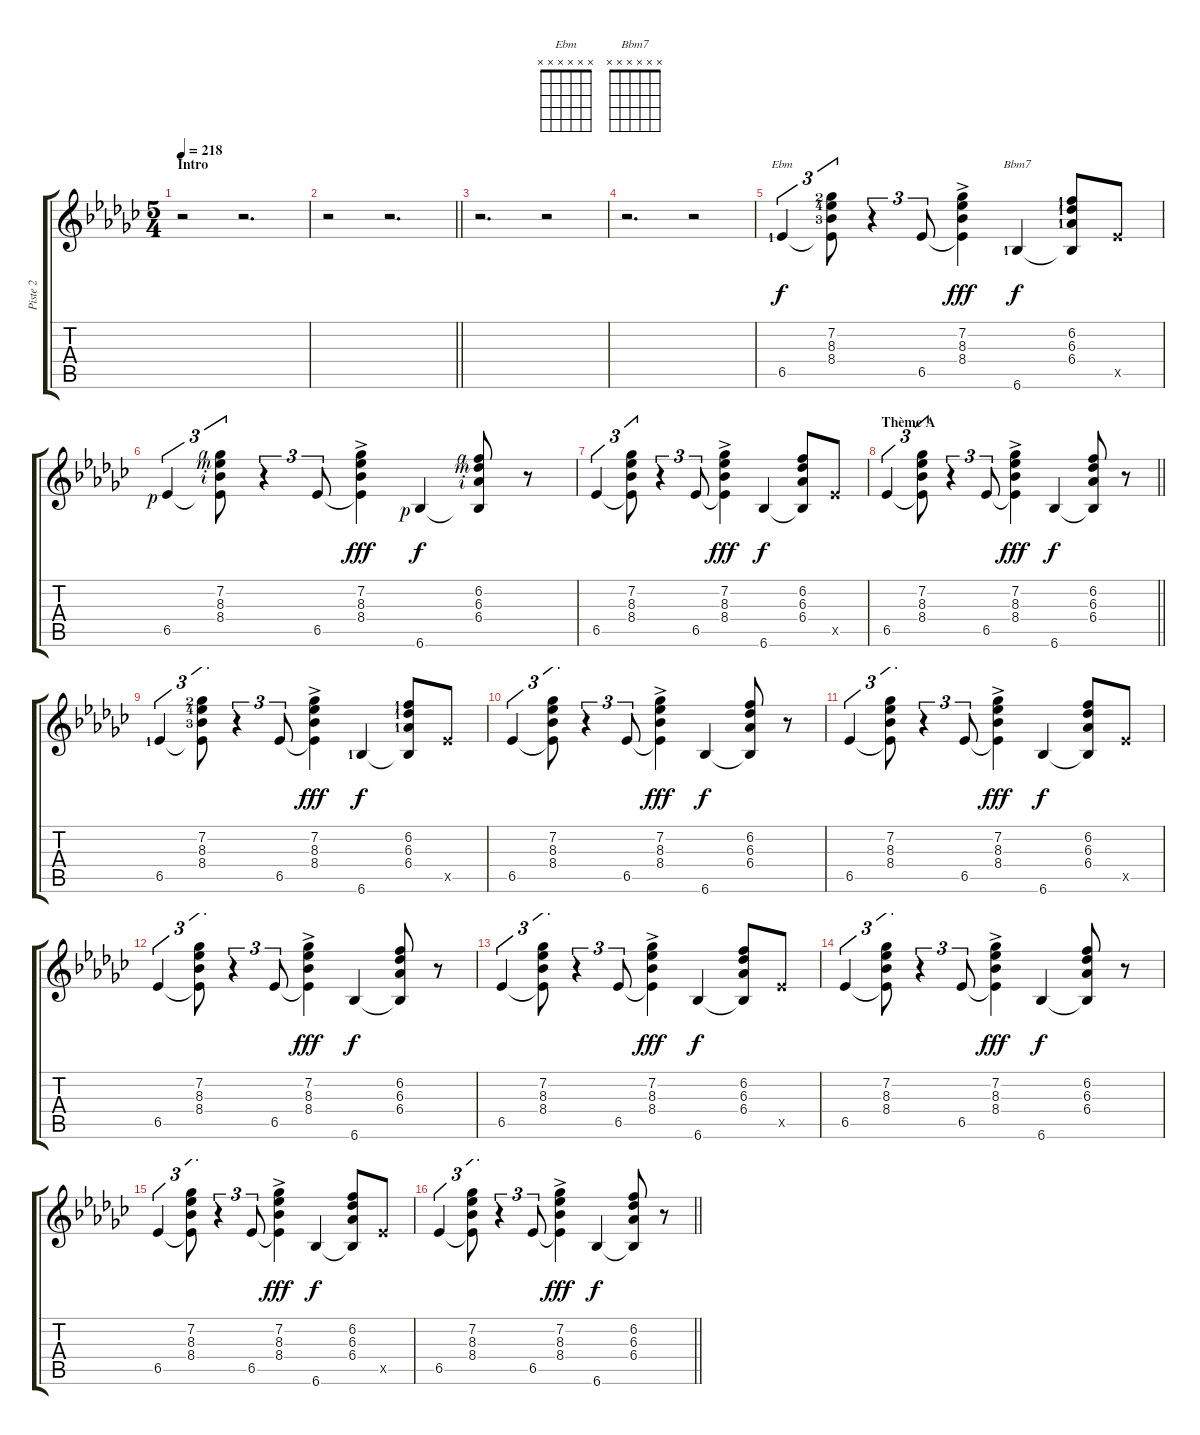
\track ("Piste 2" "Piste 2") {instrument acousticguitarnylon}
\staff {score tabs}
\tuning (E4 B3 G3 D3 A2 E2) {hide}
\chord ("Ebm" x x x x x x)
\chord ("Bbm7" x x x x x x)
\ts (5 4)
\section ("" "Intro")
\tempo 218
\clef g2
\ks ebminor
r.2{dy f instrument acousticguitarnylon} r.2{d} |
\barLineRight lightlight
r.2 r.2{d} |
r.2{d} r.2 |
r.2{d} r.2 |
6.5{lf 2}.4{tu (3 2) ch "Ebm"} (7.2{lf 3} 8.3{lf 5} 8.4{lf 4} 6.5{t}).8{tu (3 2)} r.4{tu (3 2)} 6.5.8{tu (3 2)} (7.2{ac} 8.3{ac} 8.4{ac} 6.5{t}).4{dy fff} 6.6{lf 2}.4{ch "Bbm7" dy f} (6.2{lf 2} 6.3{lf 2} 6.4{lf 2} 6.6{t}).8 6.5{x}.8 |
6.5{rf 1}.4{tu (3 2)} (7.2{rf 4} 8.3{rf 3} 8.4{rf 2} 6.5{t}).8{tu (3 2)} r.4{tu (3 2)} 6.5.8{tu (3 2)} (7.2{ac} 8.3{ac} 8.4{ac} 6.5{t}).4{dy fff} 6.6{rf 1}.4{dy f} (6.2{rf 4} 6.3{rf 3} 6.4{rf 2} 6.6{t}).8 r.8 |
6.5.4{tu (3 2)} (7.2 8.3 8.4 6.5{t}).8{tu (3 2)} r.4{tu (3 2)} 6.5.8{tu (3 2)} (7.2{ac} 8.3{ac} 8.4{ac} 6.5{t}).4{dy fff} 6.6.4{dy f} (6.2 6.3 6.4 6.6{t}).8 6.5{x}.8 |
\section ("" "Thème A")
\barLineRight lightlight
6.5.4{tu (3 2)} (7.2 8.3 8.4 6.5{t}).8{tu (3 2)} r.4{tu (3 2)} 6.5.8{tu (3 2)} (7.2{ac} 8.3{ac} 8.4{ac} 6.5{t}).4{dy fff} 6.6.4{dy f} (6.2 6.3 6.4 6.6{t}).8 r.8 |
6.5{lf 2}.4{tu (3 2) volume 9 balance 13 instrument acousticguitarnylon} (7.2{lf 3} 8.3{lf 5} 8.4{lf 4} 6.5{t}).8{tu (3 2)} r.4{tu (3 2)} 6.5.8{tu (3 2)} (7.2{ac} 8.3{ac} 8.4{ac} 6.5{t}).4{dy fff} 6.6{lf 2}.4{dy f} (6.2{lf 2} 6.3{lf 2} 6.4{lf 2} 6.6{t}).8 6.5{x}.8 |
6.5.4{tu (3 2)} (7.2 8.3 8.4 6.5{t}).8{tu (3 2)} r.4{tu (3 2)} 6.5.8{tu (3 2)} (7.2{ac} 8.3{ac} 8.4{ac} 6.5{t}).4{dy fff} 6.6.4{dy f} (6.2 6.3 6.4 6.6{t}).8 r.8 |
6.5.4{tu (3 2)} (7.2 8.3 8.4 6.5{t}).8{tu (3 2)} r.4{tu (3 2)} 6.5.8{tu (3 2)} (7.2{ac} 8.3{ac} 8.4{ac} 6.5{t}).4{dy fff} 6.6.4{dy f} (6.2 6.3 6.4 6.6{t}).8 6.5{x}.8 |
6.5.4{tu (3 2)} (7.2 8.3 8.4 6.5{t}).8{tu (3 2)} r.4{tu (3 2)} 6.5.8{tu (3 2)} (7.2{ac} 8.3{ac} 8.4{ac} 6.5{t}).4{dy fff} 6.6.4{dy f} (6.2 6.3 6.4 6.6{t}).8 r.8 |
6.5.4{tu (3 2)} (7.2 8.3 8.4 6.5{t}).8{tu (3 2)} r.4{tu (3 2)} 6.5.8{tu (3 2)} (7.2{ac} 8.3{ac} 8.4{ac} 6.5{t}).4{dy fff} 6.6.4{dy f} (6.2 6.3 6.4 6.6{t}).8 6.5{x}.8 |
6.5.4{tu (3 2)} (7.2 8.3 8.4 6.5{t}).8{tu (3 2)} r.4{tu (3 2)} 6.5.8{tu (3 2)} (7.2{ac} 8.3{ac} 8.4{ac} 6.5{t}).4{dy fff} 6.6.4{dy f} (6.2 6.3 6.4 6.6{t}).8 r.8 |
6.5.4{tu (3 2)} (7.2 8.3 8.4 6.5{t}).8{tu (3 2)} r.4{tu (3 2)} 6.5.8{tu (3 2)} (7.2{ac} 8.3{ac} 8.4{ac} 6.5{t}).4{dy fff} 6.6.4{dy f} (6.2 6.3 6.4 6.6{t}).8 6.5{x}.8 |
\barLineRight lightlight
6.5.4{tu (3 2)} (7.2 8.3 8.4 6.5{t}).8{tu (3 2)} r.4{tu (3 2)} 6.5.8{tu (3 2)} (7.2{ac} 8.3{ac} 8.4{ac} 6.5{t}).4{dy fff} 6.6.4{dy f} (6.2 6.3 6.4 6.6{t}).8 r.8
